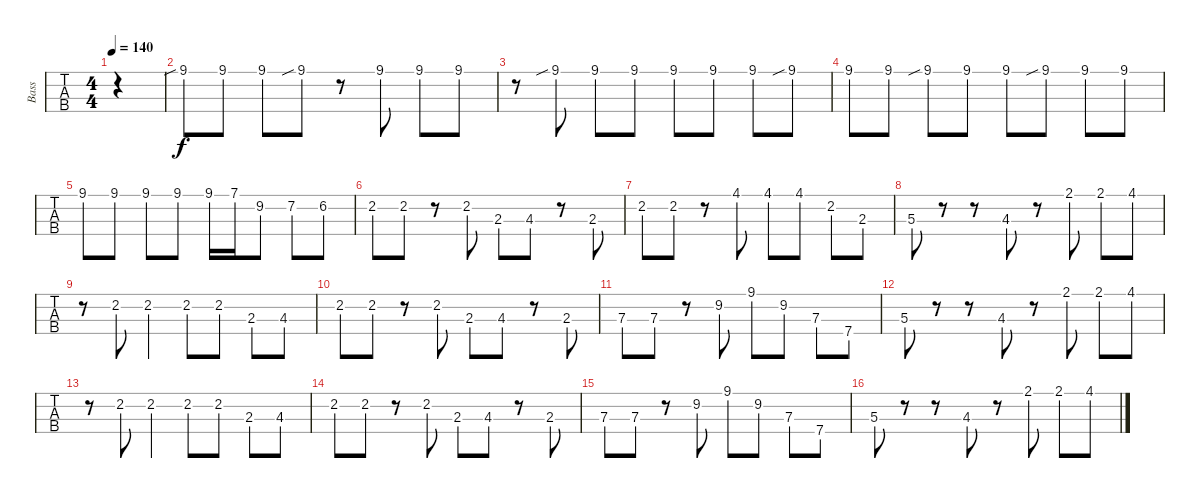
\track ("Bass" "Bass") {instrument electricbassfinger}
\staff {tabs}
\tuning (G2 D2 A1 E1) {hide}
\ts (4 4)
\tempo 140
\clef f4
\ks e
|
9.1{sib}.8 9.1.8 9.1.8 9.1{sib}.8 r.8 9.1.8 9.1.8 9.1.8 |
r.8 9.1{sib}.8 9.1.8 9.1.8 9.1.8 9.1.8 9.1.8 9.1{sib}.8 |
9.1.8 9.1.8 9.1{sib}.8 9.1.8 9.1.8 9.1{sib}.8 9.1.8 9.1.8 |
9.1.8 9.1.8 9.1.8 9.1.8 9.1.16 7.1.16 9.2.8 7.2.8 6.2.8 |
2.2.8 2.2.8 r.8 2.2.8 2.3.8 4.3.8 r.8 2.3.8 |
2.2.8 2.2.8 r.8 4.1.8 4.1.8 4.1.8 2.2.8 2.3.8 |
5.3.8 r.8 r.8 4.3.8 r.8 2.1.8 2.1.8 4.1.8 |
r.8 2.2.8 2.2.4 2.2.8 2.2.8 2.3.8 4.3.8 |
2.2.8 2.2.8 r.8 2.2.8 2.3.8 4.3.8 r.8 2.3.8 |
7.3.8 7.3.8 r.8 9.2.8 9.1.8 9.2.8 7.3.8 7.4.8 |
5.3.8 r.8 r.8 4.3.8 r.8 2.1.8 2.1.8 4.1.8 |
r.8 2.2.8 2.2.4 2.2.8 2.2.8 2.3.8 4.3.8 |
2.2.8 2.2.8 r.8 2.2.8 2.3.8 4.3.8 r.8 2.3.8 |
7.3.8 7.3.8 r.8 9.2.8 9.1.8 9.2.8 7.3.8 7.4.8 |
5.3.8 r.8 r.8 4.3.8 r.8 2.1.8 2.1.8 4.1.8
